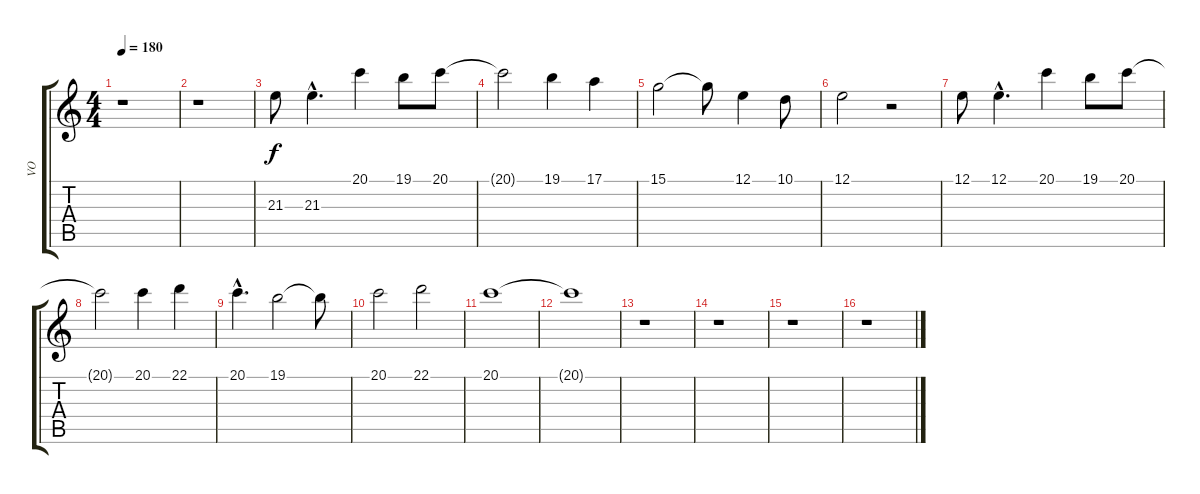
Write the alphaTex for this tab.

\track ("VO" "VO") {instrument englishhorn}
\staff {score tabs}
\tuning (E4 B3 G3 D3 A2 E2) {hide}
\ts (4 4)
\tempo 180
\clef g2
\ks c
r.1{dy f} |
r.1 |
21.3.8 21.3{hac}.4{d} 20.1.4 19.1.8 20.1.8 |
20.1{t}.2 19.1.4 17.1.4 |
15.1.2 15.1{t}.8 12.1.4 10.1.8 |
12.1.2 r.2 |
12.1.8 12.1{hac}.4{d} 20.1.4 19.1.8 20.1.8 |
20.1{t}.2 20.1.4 22.1.4 |
20.1{hac}.4{d} 19.1.2 19.1{t}.8 |
20.1.2 22.1.2 |
20.1.1 |
20.1{t}.1 |
r.1 |
r.1 |
r.1 |
r.1
